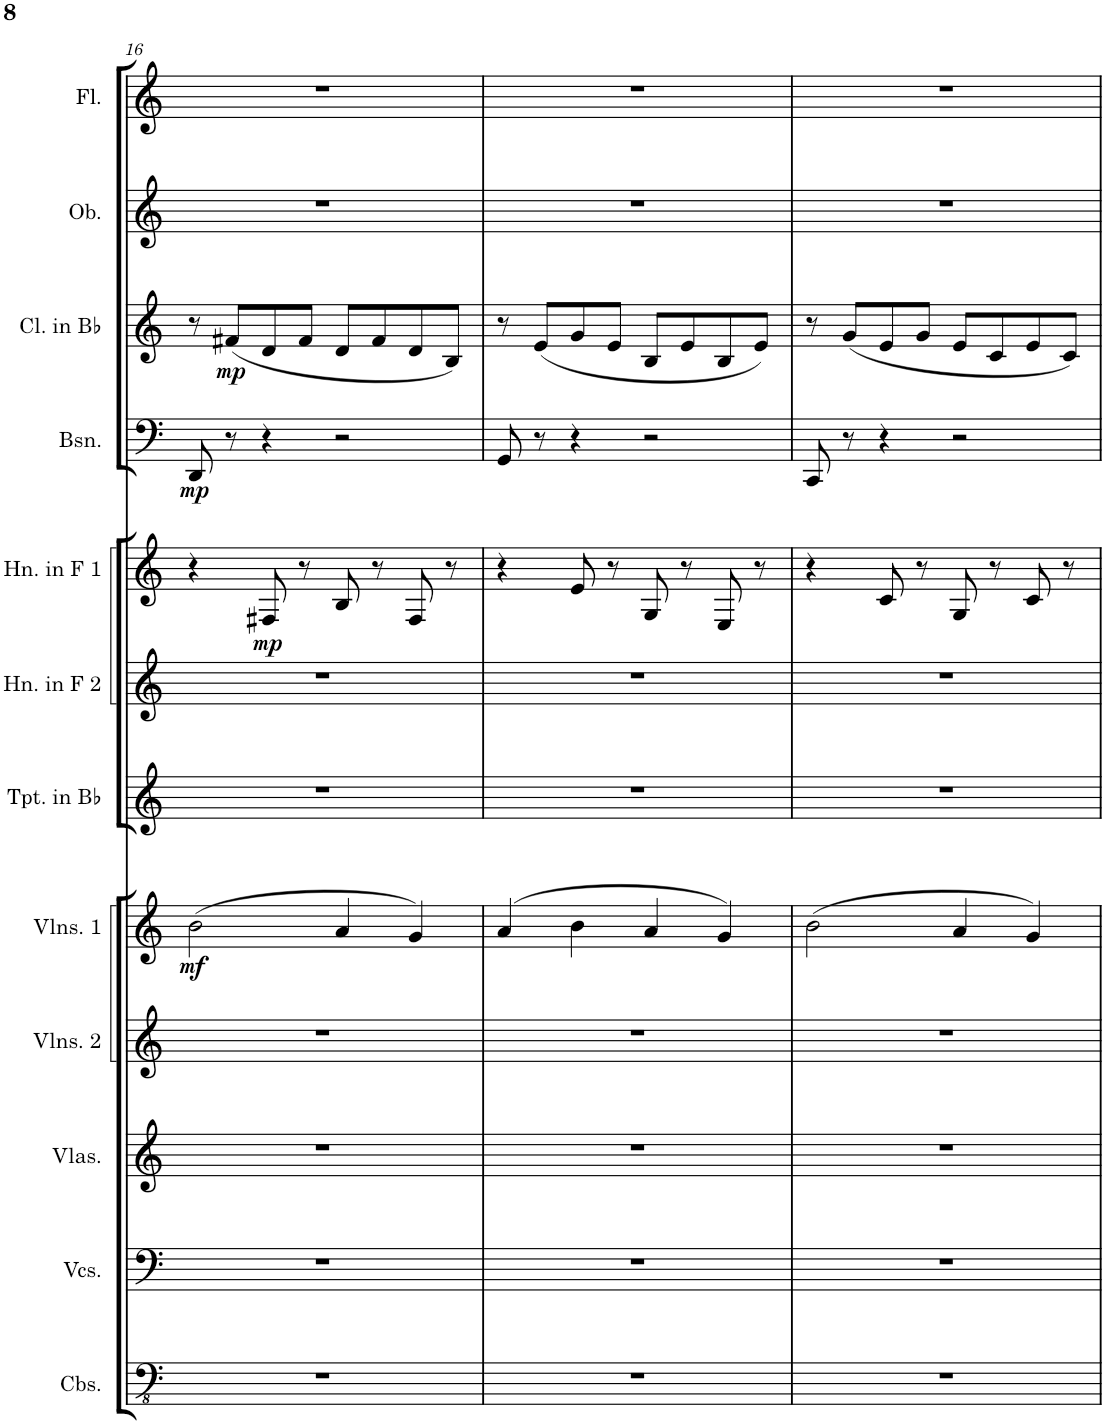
**kern	**kern	**kern	**kern	**kern	**dynam	**kern	**kern	**kern	**dynam	**kern	**dynam	**kern	**dynam	**kern	**kern
*part12	*part11	*part10	*part9	*part8	*part8	*part7	*part6	*part5	*part5	*part4	*part4	*part3	*part3	*part2	*part1
*staff12	*staff11	*staff10	*staff9	*staff8	*staff8	*staff7	*staff6	*staff5	*staff5	*staff4	*staff4	*staff3	*staff3	*staff2	*staff1
*I"Contrabasses	*I"Violoncellos	*I"Violas	*I"Violins 2	*I"Violins 1	*	*I"Trumpet in Bb	*I"Horn in F 2	*I"Horn in F 1	*	*I"Bassoon	*	*I"Clarinet in Bb	*	*I"Oboe	*I"Flute
*I'Cbs.	*I'Vcs.	*I'Vlas.	*I'Vlns. 2	*I'Vlns. 1	*	*I'Tpt. in Bb	*I'Hn. in F 2	*I'Hn. in F 1	*	*I'Bsn.	*	*I'Cl. in Bb	*	*I'Ob.	*I'Fl.
!!LO:PB:g=z
*clefFv4	*clefF4	*clefG2	*clefG2	*clefG2	*	*clefG2	*clefG2	*clefG2	*	*clefF4	*	*clefG2	*	*clefG2	*clefG2
*	*	*	*	*	*	*Trd1c2	*Trd4c7	*Trd4c7	*	*	*	*Trd1c2	*	*	*
*k[]	*k[]	*k[]	*k[]	*k[]	*	*k[]	*k[]	*k[]	*	*k[]	*	*k[]	*	*k[]	*k[]
*M4/4	*M4/4	*M4/4	*M4/4	*M4/4	*	*M4/4	*M4/4	*M4/4	*	*M4/4	*	*M4/4	*	*M4/4	*M4/4
=16	=16	=16	=16	=16	=16	=16	=16	=16	=16	=16	=16	=16	=16	=16	=16
!	!	!	!	!	!LO:DY:b	!	!	!	!	!	!LO:DY:b	!	!	!	!
1r	1r	1r	1r	(2b\	mf	1r	1r	4r	.	8DD/	mp	8r	.	1r	1r
!	!	!	!	!	!	!	!	!	!	!	!	!	!LO:DY:b	!	!
.	.	.	.	.	.	.	.	.	.	8r	.	(8f#X/L	mp	.	.
!	!	!	!	!	!	!	!	!	!LO:DY:b	!	!	!	!	!	!
.	.	.	.	.	.	.	.	8F#X/	mp	4r	.	8d/	.	.	.
.	.	.	.	.	.	.	.	8r	.	.	.	8f#/J	.	.	.
.	.	.	.	4a/	.	.	.	8B/	.	2r	.	8d/L	.	.	.
.	.	.	.	.	.	.	.	8r	.	.	.	8f#/	.	.	.
.	.	.	.	4g/)	.	.	.	8F#/	.	.	.	8d/	.	.	.
.	.	.	.	.	.	.	.	8r	.	.	.	8B/J)	.	.	.
=17	=17	=17	=17	=17	=17	=17	=17	=17	=17	=17	=17	=17	=17	=17	=17
1r	1r	1r	1r	(4a/	.	1r	1r	4r	.	8GG/	.	8r	.	1r	1r
.	.	.	.	.	.	.	.	.	.	8r	.	(8e/L	.	.	.
.	.	.	.	4b\	.	.	.	8e/	.	4r	.	8g/	.	.	.
.	.	.	.	.	.	.	.	8r	.	.	.	8e/J	.	.	.
.	.	.	.	4a/	.	.	.	8G/	.	2r	.	8B/L	.	.	.
.	.	.	.	.	.	.	.	8r	.	.	.	8e/	.	.	.
.	.	.	.	4g/)	.	.	.	8E/	.	.	.	8B/	.	.	.
.	.	.	.	.	.	.	.	8r	.	.	.	8e/J)	.	.	.
=18	=18	=18	=18	=18	=18	=18	=18	=18	=18	=18	=18	=18	=18	=18	=18
1r	1r	1r	1r	(2b\	.	1r	1r	4r	.	8CC/	.	8r	.	1r	1r
.	.	.	.	.	.	.	.	.	.	8r	.	(8g/L	.	.	.
.	.	.	.	.	.	.	.	8c/	.	4r	.	8e/	.	.	.
.	.	.	.	.	.	.	.	8r	.	.	.	8g/J	.	.	.
.	.	.	.	4a/	.	.	.	8G/	.	2r	.	8e/L	.	.	.
.	.	.	.	.	.	.	.	8r	.	.	.	8c/	.	.	.
.	.	.	.	4g/)	.	.	.	8c/	.	.	.	8e/	.	.	.
.	.	.	.	.	.	.	.	8r	.	.	.	8c/J)	.	.	.
=	=	=	=	=	=	=	=	=	=	=	=	=	=	=	=
*-	*-	*-	*-	*-	*-	*-	*-	*-	*-	*-	*-	*-	*-	*-	*-
